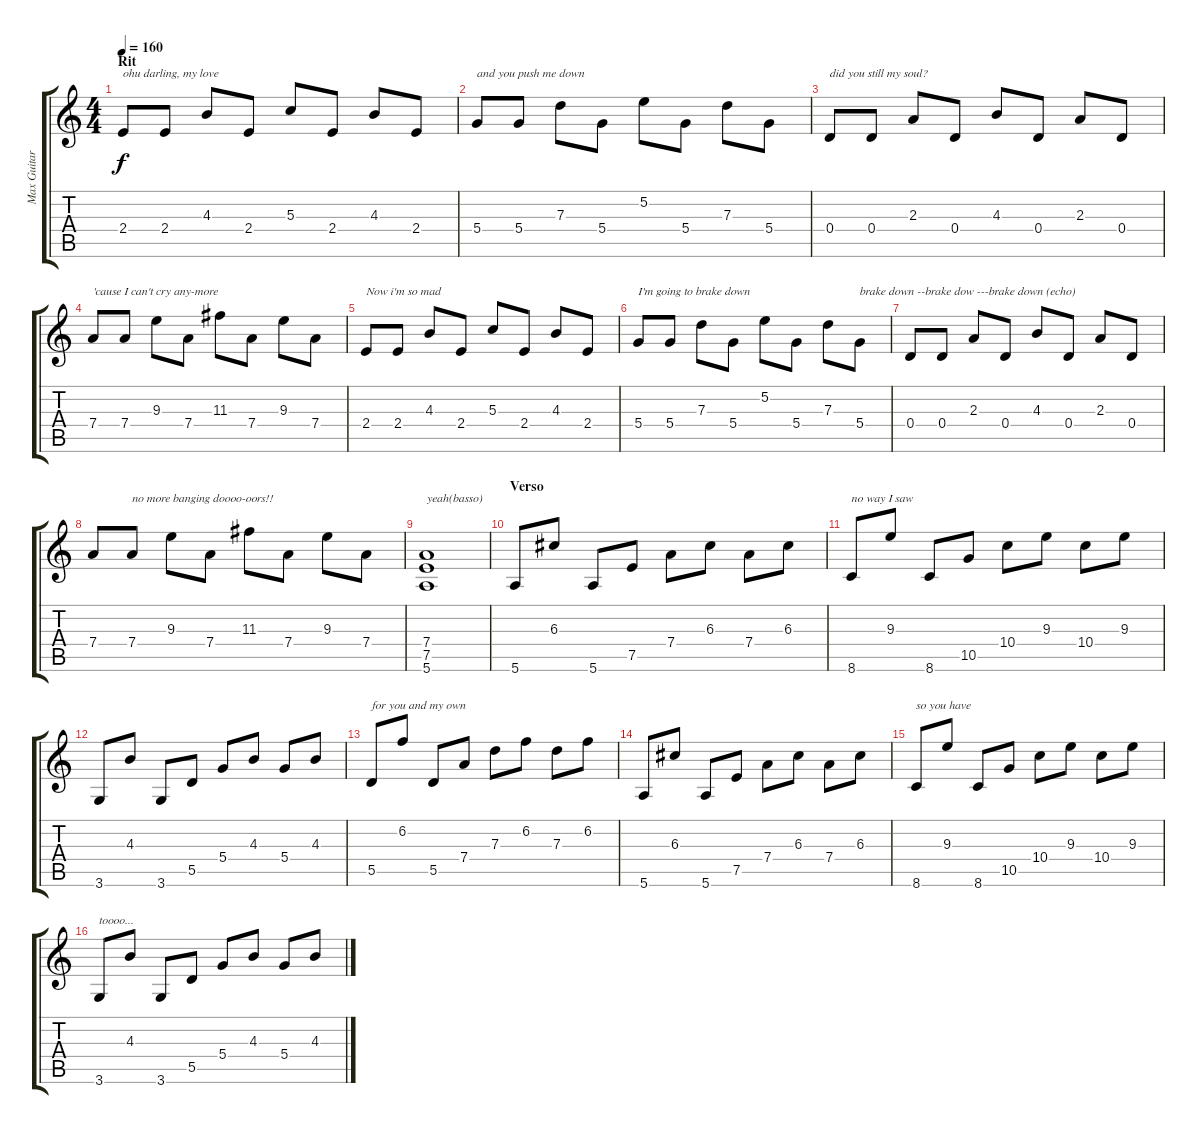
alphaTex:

\track ("Max Guitar" "Max Guitar") {instrument overdrivenguitar}
\staff {score tabs}
\tuning (E4 B3 G3 D3 A2 E2) {hide}
\ts (4 4)
\section ("" "Rit")
\tempo 160
\clef g2
\ks c
2.4.8{txt "ohu darling, my love" dy f volume 16} 2.4.8 4.3.8 2.4.8 5.3.8 2.4.8 4.3.8 2.4.8 |
5.4.8{txt "and you push me down"} 5.4.8 7.3.8 5.4.8 5.2.8 5.4.8 7.3.8 5.4.8 |
0.4.8{txt "did you still my soul?"} 0.4.8 2.3.8 0.4.8 4.3.8 0.4.8 2.3.8 0.4.8 |
7.4.8{txt "'cause I can't cry any-more"} 7.4.8 9.3.8 7.4.8 11.3.8 7.4.8 9.3.8 7.4.8 |
2.4.8{txt "Now i'm so mad " volume 16} 2.4.8 4.3.8 2.4.8 5.3.8 2.4.8 4.3.8 2.4.8 |
5.4.8{txt "I'm going to brake down"} 5.4.8 7.3.8 5.4.8 5.2.8 5.4.8 7.3.8 5.4.8{txt "brake down --brake dow ---brake down (echo)"} |
0.4.8 0.4.8 2.3.8 0.4.8 4.3.8 0.4.8 2.3.8 0.4.8 |
7.4.8 7.4.8{txt "no more banging doooo-oors!!"} 9.3.8 7.4.8 11.3.8 7.4.8 9.3.8 7.4.8 |
(7.4 7.5 5.6).1{txt "yeah(basso)"} |
\section ("" "Verso")
5.6.8{instrument electricguitarclean} 6.3.8 5.6.8 7.5.8 7.4.8 6.3.8 7.4.8 6.3.8 |
8.6.8{txt "no way I saw" instrument electricguitarclean} 9.3.8 8.6.8 10.5.8 10.4.8 9.3.8 10.4.8 9.3.8 |
3.6.8{instrument electricguitarclean} 4.3.8 3.6.8 5.5.8 5.4.8 4.3.8 5.4.8 4.3.8 |
5.5.8{txt "for you and my own" instrument electricguitarclean} 6.2.8 5.5.8 7.4.8 7.3.8 6.2.8 7.3.8 6.2.8 |
5.6.8{instrument electricguitarclean} 6.3.8 5.6.8 7.5.8 7.4.8 6.3.8 7.4.8 6.3.8 |
8.6.8{txt "so you have" instrument electricguitarclean} 9.3.8 8.6.8 10.5.8 10.4.8 9.3.8 10.4.8 9.3.8 |
3.6.8{txt "toooo..." instrument electricguitarclean} 4.3.8 3.6.8 5.5.8 5.4.8 4.3.8 5.4.8 4.3.8
